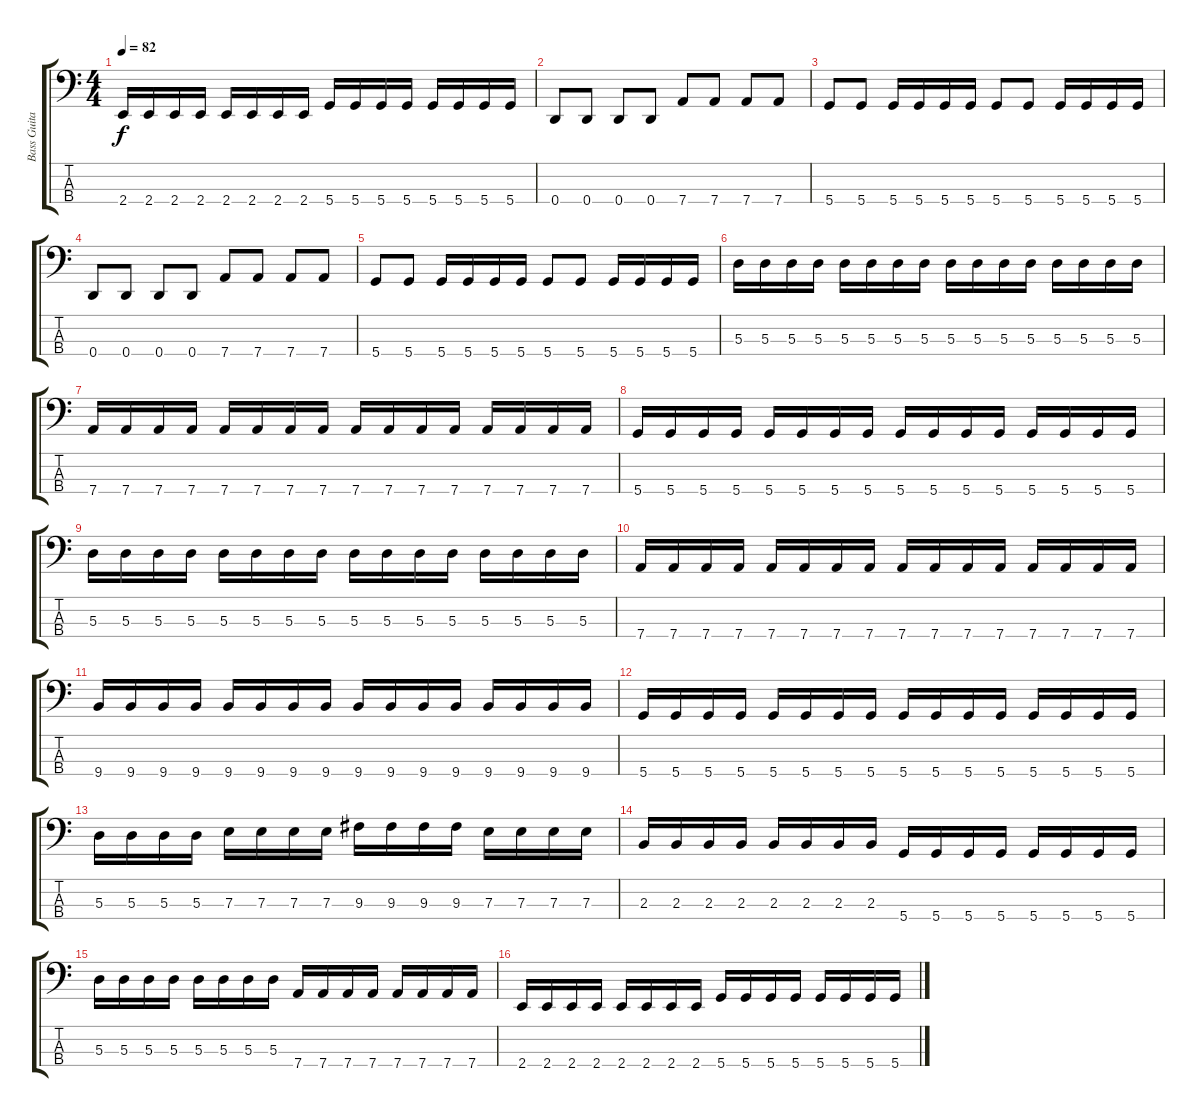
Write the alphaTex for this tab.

\track ("Bass Guitar" "Bass Guita") {instrument electricbassfinger}
\staff {score tabs}
\tuning (G2 D2 A1 D1) {hide}
\ts (4 4)
\tempo 82
\clef f4
\ks c
2.4.16{dy f} 2.4.16 2.4.16 2.4.16 2.4.16 2.4.16 2.4.16 2.4.16 5.4.16 5.4.16 5.4.16 5.4.16 5.4.16 5.4.16 5.4.16 5.4.16 |
0.4.8 0.4.8 0.4.8 0.4.8 7.4.8 7.4.8 7.4.8 7.4.8 |
5.4.8 5.4.8 5.4.16 5.4.16 5.4.16 5.4.16 5.4.8 5.4.8 5.4.16 5.4.16 5.4.16 5.4.16 |
0.4.8 0.4.8 0.4.8 0.4.8 7.4.8 7.4.8 7.4.8 7.4.8 |
5.4.8 5.4.8 5.4.16 5.4.16 5.4.16 5.4.16 5.4.8 5.4.8 5.4.16 5.4.16 5.4.16 5.4.16 |
5.3.16 5.3.16 5.3.16 5.3.16 5.3.16 5.3.16 5.3.16 5.3.16 5.3.16 5.3.16 5.3.16 5.3.16 5.3.16 5.3.16 5.3.16 5.3.16 |
7.4.16 7.4.16 7.4.16 7.4.16 7.4.16 7.4.16 7.4.16 7.4.16 7.4.16 7.4.16 7.4.16 7.4.16 7.4.16 7.4.16 7.4.16 7.4.16 |
5.4.16 5.4.16 5.4.16 5.4.16 5.4.16 5.4.16 5.4.16 5.4.16 5.4.16 5.4.16 5.4.16 5.4.16 5.4.16 5.4.16 5.4.16 5.4.16 |
5.3.16 5.3.16 5.3.16 5.3.16 5.3.16 5.3.16 5.3.16 5.3.16 5.3.16 5.3.16 5.3.16 5.3.16 5.3.16 5.3.16 5.3.16 5.3.16 |
7.4.16 7.4.16 7.4.16 7.4.16 7.4.16 7.4.16 7.4.16 7.4.16 7.4.16 7.4.16 7.4.16 7.4.16 7.4.16 7.4.16 7.4.16 7.4.16 |
9.4.16 9.4.16 9.4.16 9.4.16 9.4.16 9.4.16 9.4.16 9.4.16 9.4.16 9.4.16 9.4.16 9.4.16 9.4.16 9.4.16 9.4.16 9.4.16 |
5.4.16 5.4.16 5.4.16 5.4.16 5.4.16 5.4.16 5.4.16 5.4.16 5.4.16 5.4.16 5.4.16 5.4.16 5.4.16 5.4.16 5.4.16 5.4.16 |
5.3.16 5.3.16 5.3.16 5.3.16 7.3.16 7.3.16 7.3.16 7.3.16 9.3.16 9.3.16 9.3.16 9.3.16 7.3.16 7.3.16 7.3.16 7.3.16 |
2.3.16 2.3.16 2.3.16 2.3.16 2.3.16 2.3.16 2.3.16 2.3.16 5.4.16 5.4.16 5.4.16 5.4.16 5.4.16 5.4.16 5.4.16 5.4.16 |
5.3.16 5.3.16 5.3.16 5.3.16 5.3.16 5.3.16 5.3.16 5.3.16 7.4.16 7.4.16 7.4.16 7.4.16 7.4.16 7.4.16 7.4.16 7.4.16 |
2.4.16 2.4.16 2.4.16 2.4.16 2.4.16 2.4.16 2.4.16 2.4.16 5.4.16 5.4.16 5.4.16 5.4.16 5.4.16 5.4.16 5.4.16 5.4.16
